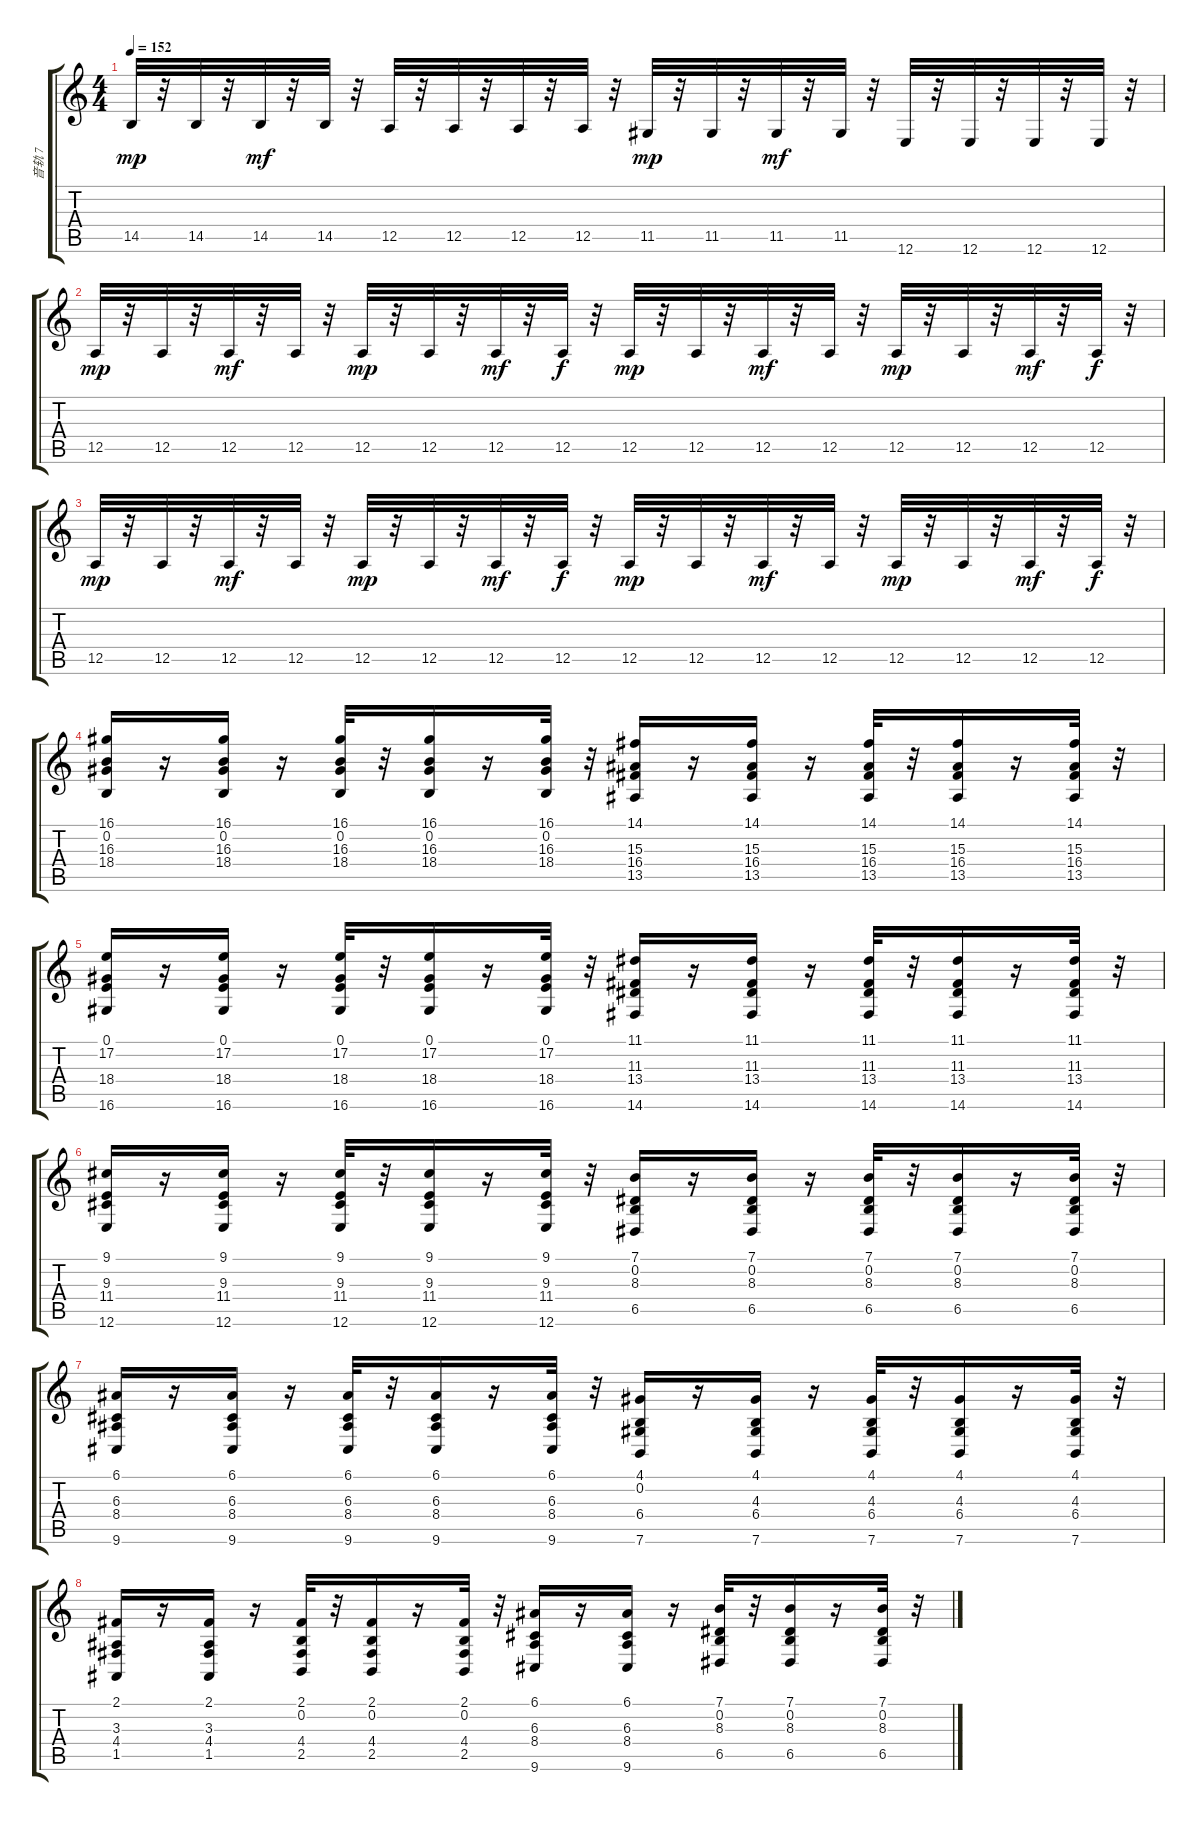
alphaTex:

\track ("音轨 7" "音轨 7") {instrument lead2sawtooth}
\staff {score tabs}
\tuning (E4 B3 G3 D3 A2 E2) {hide}
\ts (4 4)
\tempo 152
\clef g2
\ks c
14.5.32{dy mp} r.32 14.5.32 r.32 14.5.32{dy mf} r.32 14.5.32 r.32 12.5.32 r.32 12.5.32 r.32 12.5.32 r.32 12.5.32 r.32 11.5.32{dy mp} r.32 11.5.32 r.32 11.5.32{dy mf} r.32 11.5.32 r.32 12.6.32 r.32 12.6.32 r.32 12.6.32 r.32 12.6.32 r.32 |
12.5.32{dy mp} r.32 12.5.32 r.32 12.5.32{dy mf} r.32 12.5.32 r.32 12.5.32{dy mp} r.32 12.5.32 r.32 12.5.32{dy mf} r.32 12.5.32{dy f} r.32 12.5.32{dy mp} r.32 12.5.32 r.32 12.5.32{dy mf} r.32 12.5.32 r.32 12.5.32{dy mp} r.32 12.5.32 r.32 12.5.32{dy mf} r.32 12.5.32{dy f} r.32 |
12.5.32{dy mp} r.32 12.5.32 r.32 12.5.32{dy mf} r.32 12.5.32 r.32 12.5.32{dy mp} r.32 12.5.32 r.32 12.5.32{dy mf} r.32 12.5.32{dy f} r.32 12.5.32{dy mp} r.32 12.5.32 r.32 12.5.32{dy mf} r.32 12.5.32 r.32 12.5.32{dy mp} r.32 12.5.32 r.32 12.5.32{dy mf} r.32 12.5.32{dy f} r.32 |
(16.1 0.2 16.3 18.4).16 r.16 (16.1 0.2 16.3 18.4).16 r.16 (16.1 0.2 16.3 18.4).32 r.32 (16.1 0.2 16.3 18.4).16 r.16 (16.1 0.2 16.3 18.4).32 r.32 (14.1 15.3 16.4 13.5).16 r.16 (14.1 15.3 16.4 13.5).16 r.16 (14.1 15.3 16.4 13.5).32 r.32 (14.1 15.3 16.4 13.5).16 r.16 (14.1 15.3 16.4 13.5).32 r.32 |
(0.1 17.2 18.4 16.6).16 r.16 (0.1 17.2 18.4 16.6).16 r.16 (0.1 17.2 18.4 16.6).32 r.32 (0.1 17.2 18.4 16.6).16 r.16 (0.1 17.2 18.4 16.6).32 r.32 (11.1 11.3 13.4 14.6).16 r.16 (11.1 11.3 13.4 14.6).16 r.16 (11.1 11.3 13.4 14.6).32 r.32 (11.1 11.3 13.4 14.6).16 r.16 (11.1 11.3 13.4 14.6).32 r.32 |
(9.1 9.3 11.4 12.6).16 r.16 (9.1 9.3 11.4 12.6).16 r.16 (9.1 9.3 11.4 12.6).32 r.32 (9.1 9.3 11.4 12.6).16 r.16 (9.1 9.3 11.4 12.6).32 r.32 (7.1 0.2 8.3 6.5).16 r.16 (7.1 0.2 8.3 6.5).16 r.16 (7.1 0.2 8.3 6.5).32 r.32 (7.1 0.2 8.3 6.5).16 r.16 (7.1 0.2 8.3 6.5).32 r.32 |
(6.1 6.3 8.4 9.6).16 r.16 (6.1 6.3 8.4 9.6).16 r.16 (6.1 6.3 8.4 9.6).32 r.32 (6.1 6.3 8.4 9.6).16 r.16 (6.1 6.3 8.4 9.6).32 r.32 (4.1 0.2 6.4 7.6).16 r.16 (4.1 4.3 6.4 7.6).16 r.16 (4.1 4.3 6.4 7.6).32 r.32 (4.1 4.3 6.4 7.6).16 r.16 (4.1 4.3 6.4 7.6).32 r.32 |
(2.1 3.3 4.4 1.5).16 r.16 (2.1 3.3 4.4 1.5).16 r.16 (2.1 0.2 4.4 2.5).32 r.32 (2.1 0.2 4.4 2.5).16 r.16 (2.1 0.2 4.4 2.5).32 r.32 (6.1 6.3 8.4 9.6).16 r.16 (6.1 6.3 8.4 9.6).16 r.16 (7.1 0.2 8.3 6.5).32 r.32 (7.1 0.2 8.3 6.5).16 r.16 (7.1 0.2 8.3 6.5).32 r.32
